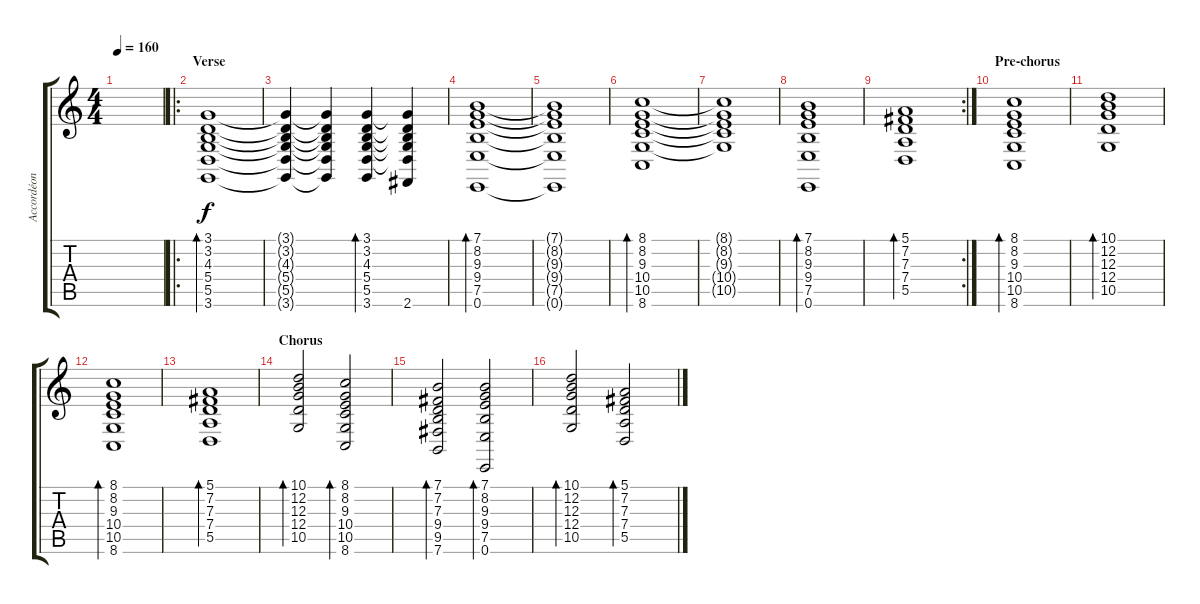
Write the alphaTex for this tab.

\track ("Accordéon" "Accordéon") {instrument accordion}
\staff {score tabs}
\tuning (E4 B3 G3 D3 A2 E2) {hide}
\ts (4 4)
\tempo 160
\clef g2
\ks c
|
\ro
\section ("" "Verse")
(3.1 3.2 4.3 5.4 5.5 3.6).1{bd 120} |
(3.1{t} 3.2{t} 4.3{t} 5.4{t} 5.5{t} 3.6{t}).4 (3.1{t} 3.2{t} 4.3{t} 5.4{t} 5.5{t} 3.6{t}).4 (3.1 3.2 4.3 5.4 5.5 3.6).4{bd 120} (3.1{t} 3.2{t} 4.3{t} 5.4{t} 5.5{t} 2.6).4 |
(7.1 8.2 9.3 9.4 7.5 0.6).1{bd 120} |
(7.1{t} 8.2{t} 9.3{t} 9.4{t} 7.5{t} 0.6{t}).1 |
(8.1 8.2 9.3 10.4 10.5 8.6).1{bd 120} |
(8.1{t} 8.2{t} 9.3{t} 10.4{t} 10.5{t}).1 |
(7.1 8.2 9.3 9.4 7.5 0.6).1{bd 120} |
\rc 2
(5.1 7.2 7.3 7.4 5.5).1{bd 120} |
\section ("" "Pre-chorus")
(8.1 8.2 9.3 10.4 10.5 8.6).1{bd 120} |
(10.1 12.2 12.3 12.4 10.5).1{bd 120} |
(8.1 8.2 9.3 10.4 10.5 8.6).1{bd 120} |
(5.1 7.2 7.3 7.4 5.5).1{bd 120} |
\section ("" "Chorus")
(10.1 12.2 12.3 12.4 10.5).2{bd 120} (8.1 8.2 9.3 10.4 10.5 8.6).2{bd 120} |
(7.1 7.2 7.3 9.4 9.5 7.6).2{bd 120} (7.1 8.2 9.3 9.4 7.5 0.6).2{bd 120} |
(10.1 12.2 12.3 12.4 10.5).2{bd 120} (5.1 7.2 7.3 7.4 5.5).2{bd 120}
